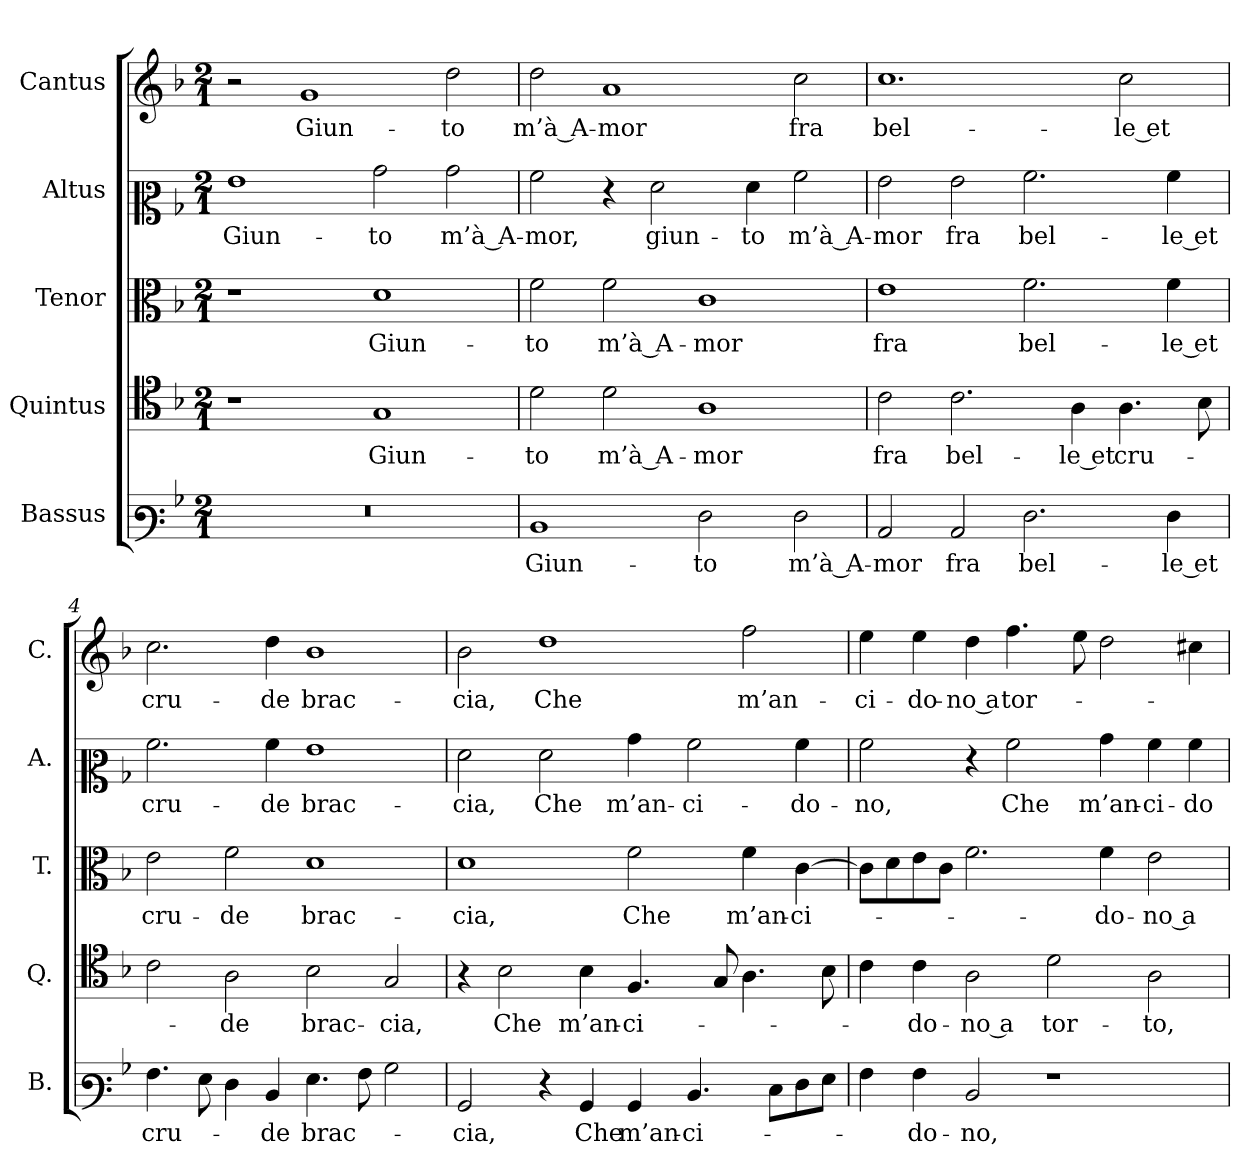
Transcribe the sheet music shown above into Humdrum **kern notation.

**kern	**text	**kern	**text	**kern	**text	**kern	**text	**kern	**text
*part5	*part5	*part4	*part4	*part3	*part3	*part2	*part2	*part1	*part1
*staff5	*staff5	*staff4	*staff4	*staff3	*staff3	*staff2	*staff2	*staff1	*staff1
*I"Bassus	*	*I"Quintus	*	*I"Tenor	*	*I"Altus	*	*I"Cantus	*
*I'B.	*	*I'Q.	*	*I'T.	*	*I'A.	*	*I'C.	*
*clefF3	*	*clefC4	*	*clefC3	*	*clefC2	*	*clefG2	*
*k[b-]	*	*k[b-]	*	*k[b-]	*	*k[b-]	*	*k[b-]	*
*M2/1	*	*M2/1	*	*M2/1	*	*M2/1	*	*M2/1	*
=1	=1	=1	=1	=1	=1	=1	=1	=1	=1
!	!	!	!	!	!	!	!LO:LY:b	!	!
0r	.	1r	.	1r	.	1g	Giun-	2r	.
!	!	!	!	!	!	!	!	!	!LO:LY:b
.	.	.	.	.	.	.	.	1g	Giun-
!	!	!	!LO:LY:b	!	!LO:LY:b	!	!LO:LY:b	!	!
.	.	1G	Giun-	1d	Giun-	2b-\	-to	.	.
!	!	!	!	!	!	!	!LO:LY:b	!	!LO:LY:b
.	.	.	.	.	.	2b-\	m’à A-	2dd\	-to
=2	=2	=2	=2	=2	=2	=2	=2	=2	=2
!	!LO:LY:b	!	!LO:LY:b	!	!LO:LY:b	!	!LO:LY:b	!	!LO:LY:b
1D	Giun-	2d\	-to	2f\	-to	2a\	-mor,	2dd\	m’à A-
!	!	!	!LO:LY:b	!	!LO:LY:b	!	!	!	!LO:LY:b
.	.	2d\	m’à A-	2f\	m’à A-	4r	.	1a	-mor
!	!	!	!	!	!	!	!LO:LY:b	!	!
.	.	.	.	.	.	2f\	giun-	.	.
!	!LO:LY:b	!	!LO:LY:b	!	!LO:LY:b	!	!	!	!
2F\	-to	1A	-mor	1c	-mor	.	.	.	.
!	!	!	!	!	!	!	!LO:LY:b	!	!
.	.	.	.	.	.	4f\	-to	.	.
!	!LO:LY:b	!	!	!	!	!	!LO:LY:b	!	!LO:LY:b
2F\	m’à A-	.	.	.	.	2a\	m’à A-	2cc\	fra
=3	=3	=3	=3	=3	=3	=3	=3	=3	=3
!	!LO:LY:b	!	!LO:LY:b	!	!LO:LY:b	!	!LO:LY:b	!	!LO:LY:b
2C/	-mor	2c\	fra	1e	fra	2g\	-mor	1.cc	bel-
!	!LO:LY:b	!	!LO:LY:b	!	!	!	!LO:LY:b	!	!
2C/	fra	2.c\	bel-	.	.	2g\	fra	.	.
!	!LO:LY:b	!	!	!	!LO:LY:b	!	!LO:LY:b	!	!
2.F\	bel-	.	.	2.f\	bel-	2.a\	bel-	.	.
!	!	!	!LO:LY:b	!	!	!	!	!	!
.	.	4A\	-le et	.	.	.	.	.	.
!	!	!	!LO:LY:b	!	!	!	!	!	!LO:LY:b
.	.	4.A\	cru-	.	.	.	.	2cc\	-le et
!	!LO:LY:b	!	!	!	!LO:LY:b	!	!LO:LY:b	!	!
4F\	-le et	.	.	4f\	-le et	4a\	-le et	.	.
.	.	8B-\	.	.	.	.	.	.	.
=4	=4	=4	=4	=4	=4	=4	=4	=4	=4
!	!LO:LY:b	!	!	!	!LO:LY:b	!	!LO:LY:b	!	!LO:LY:b
4.A\	cru-	2c\	.	2e\	cru-	2.a\	cru-	2.cc\	cru-
8G\	.	.	.	.	.	.	.	.	.
!	!	!	!LO:LY:b	!	!LO:LY:b	!	!	!	!
4F\	.	2A\	-de	2f\	-de	.	.	.	.
!	!LO:LY:b	!	!	!	!	!	!LO:LY:b	!	!LO:LY:b
4D/	-de	.	.	.	.	4a\	-de	4dd\	-de
!	!LO:LY:b	!	!LO:LY:b	!	!LO:LY:b	!	!LO:LY:b	!	!LO:LY:b
4.G\	brac-	2B-\	brac-	1d	brac-	1g	brac-	1b-	brac-
8A\	.	.	.	.	.	.	.	.	.
!	!	!	!LO:LY:b	!	!	!	!	!	!
2B-\	.	2G/	-cia,	.	.	.	.	.	.
!!LO:LB:g=z
=5	=5	=5	=5	=5	=5	=5	=5	=5	=5
!	!LO:LY:b	!	!	!	!LO:LY:b	!	!LO:LY:b	!	!LO:LY:b
2BB-/	-cia,	4r	.	1d	-cia,	2f\	-cia,	2b-\	-cia,
!	!	!	!LO:LY:b	!	!	!	!	!	!
.	.	2B-\	Che	.	.	.	.	.	.
!	!	!	!	!	!	!	!LO:LY:b	!	!LO:LY:b
4r	.	.	.	.	.	2f\	Che	1dd	Che
!	!LO:LY:b	!	!LO:LY:b	!	!	!	!	!	!
4BB-/	Che	4B-\	m’an-	.	.	.	.	.	.
!	!LO:LY:b	!	!LO:LY:b	!	!LO:LY:b	!	!LO:LY:b	!	!
4BB-/	m’an-	4.F/	-ci-	2f\	Che	4b-\	m’an-	.	.
!	!LO:LY:b	!	!	!	!	!	!LO:LY:b	!	!
4.D/	-ci-	.	.	.	.	2a\	-ci-	.	.
.	.	8G/	.	.	.	.	.	.	.
!	!	!	!	!	!LO:LY:b	!	!	!	!LO:LY:b
.	.	4.A\	.	4f\	m’an-	.	.	2ff\	m’an-
8E\L	.	.	.	.	.	.	.	.	.
!	!	!	!	!	!LO:LY:b	!	!LO:LY:b	!	!
8F\	.	.	.	[4c\	-ci-	4a\	-do-	.	.
8G\J	.	8B-\	.	.	.	.	.	.	.
=6	=6	=6	=6	=6	=6	=6	=6	=6	=6
!	!	!	!	!	!	!	!LO:LY:b	!	!LO:LY:b
4A\	.	4c\	.	8c\L]	.	2a\	-no,	4ee\	-ci-
.	.	.	.	8d\	.	.	.	.	.
!	!LO:LY:b	!	!LO:LY:b	!	!	!	!	!	!LO:LY:b
4A\	-do-	4c\	-do-	8e\	.	.	.	4ee\	-do-
.	.	.	.	8c\J	.	.	.	.	.
!	!LO:LY:b	!	!LO:LY:b	!	!	!	!	!	!LO:LY:b
2D/	-no,	2A\	-no a	2.f\	.	4r	.	4dd\	-no a
!	!	!	!	!	!	!	!LO:LY:b	!	!LO:LY:b
.	.	.	.	.	.	2a\	Che	4.ff\	tor-
!	!	!	!LO:LY:b	!	!	!	!	!	!
1r	.	2d\	tor-	.	.	.	.	.	.
.	.	.	.	.	.	.	.	8ee\	.
!	!	!	!	!	!LO:LY:b	!	!LO:LY:b	!	!
.	.	.	.	4f\	-do-	4b-\	m’an-	2dd\	.
!	!	!	!LO:LY:b	!	!LO:LY:b	!	!LO:LY:b	!	!
.	.	2A\	-to,	2e\	-no a	4a\	-ci-	.	.
!	!	!	!	!	!	!	!LO:LY:b	!	!
.	.	.	.	.	.	4a\	-do-	4cc#X\	.
=	=	=	=	=	=	=	=	=	=
*-	*-	*-	*-	*-	*-	*-	*-	*-	*-
